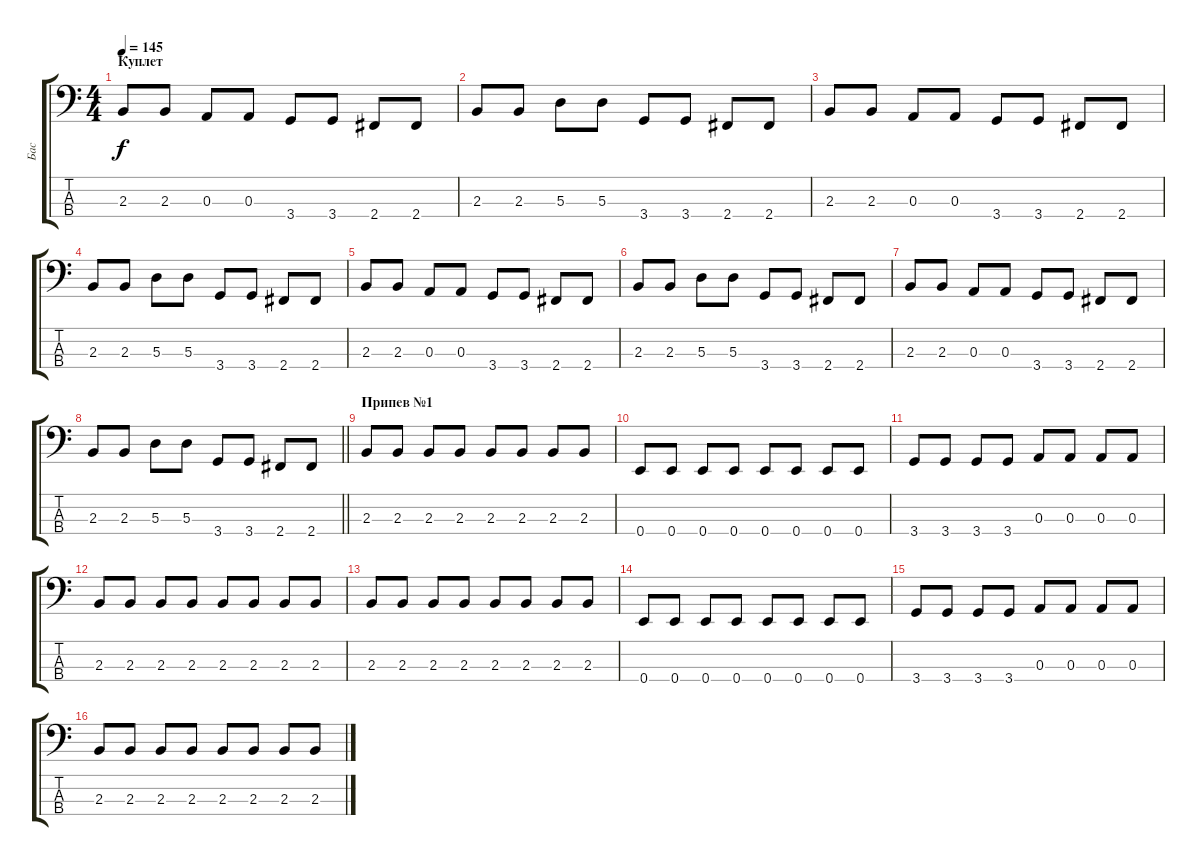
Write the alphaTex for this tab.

\track ("Бас" "Бас") {instrument electricbassfinger}
\staff {score tabs}
\tuning (G2 D2 A1 E1) {hide}
\ts (4 4)
\section ("" "Куплет")
\tempo 145
\clef f4
\ks c
2.3.8{dy f} 2.3.8 0.3.8 0.3.8 3.4.8 3.4.8 2.4.8 2.4.8 |
2.3.8 2.3.8 5.3.8 5.3.8 3.4.8 3.4.8 2.4.8 2.4.8 |
2.3.8 2.3.8 0.3.8 0.3.8 3.4.8 3.4.8 2.4.8 2.4.8 |
2.3.8 2.3.8 5.3.8 5.3.8 3.4.8 3.4.8 2.4.8 2.4.8 |
2.3.8 2.3.8 0.3.8 0.3.8 3.4.8 3.4.8 2.4.8 2.4.8 |
2.3.8 2.3.8 5.3.8 5.3.8 3.4.8 3.4.8 2.4.8 2.4.8 |
2.3.8 2.3.8 0.3.8 0.3.8 3.4.8 3.4.8 2.4.8 2.4.8 |
\barLineRight lightlight
2.3.8 2.3.8 5.3.8 5.3.8 3.4.8 3.4.8 2.4.8 2.4.8 |
\section ("" "Припев №1")
2.3.8 2.3.8 2.3.8 2.3.8 2.3.8 2.3.8 2.3.8 2.3.8 |
0.4.8 0.4.8 0.4.8 0.4.8 0.4.8 0.4.8 0.4.8 0.4.8 |
3.4.8 3.4.8 3.4.8 3.4.8 0.3.8 0.3.8 0.3.8 0.3.8 |
2.3.8 2.3.8 2.3.8 2.3.8 2.3.8 2.3.8 2.3.8 2.3.8 |
2.3.8 2.3.8 2.3.8 2.3.8 2.3.8 2.3.8 2.3.8 2.3.8 |
0.4.8 0.4.8 0.4.8 0.4.8 0.4.8 0.4.8 0.4.8 0.4.8 |
3.4.8 3.4.8 3.4.8 3.4.8 0.3.8 0.3.8 0.3.8 0.3.8 |
2.3.8 2.3.8 2.3.8 2.3.8 2.3.8 2.3.8 2.3.8 2.3.8
